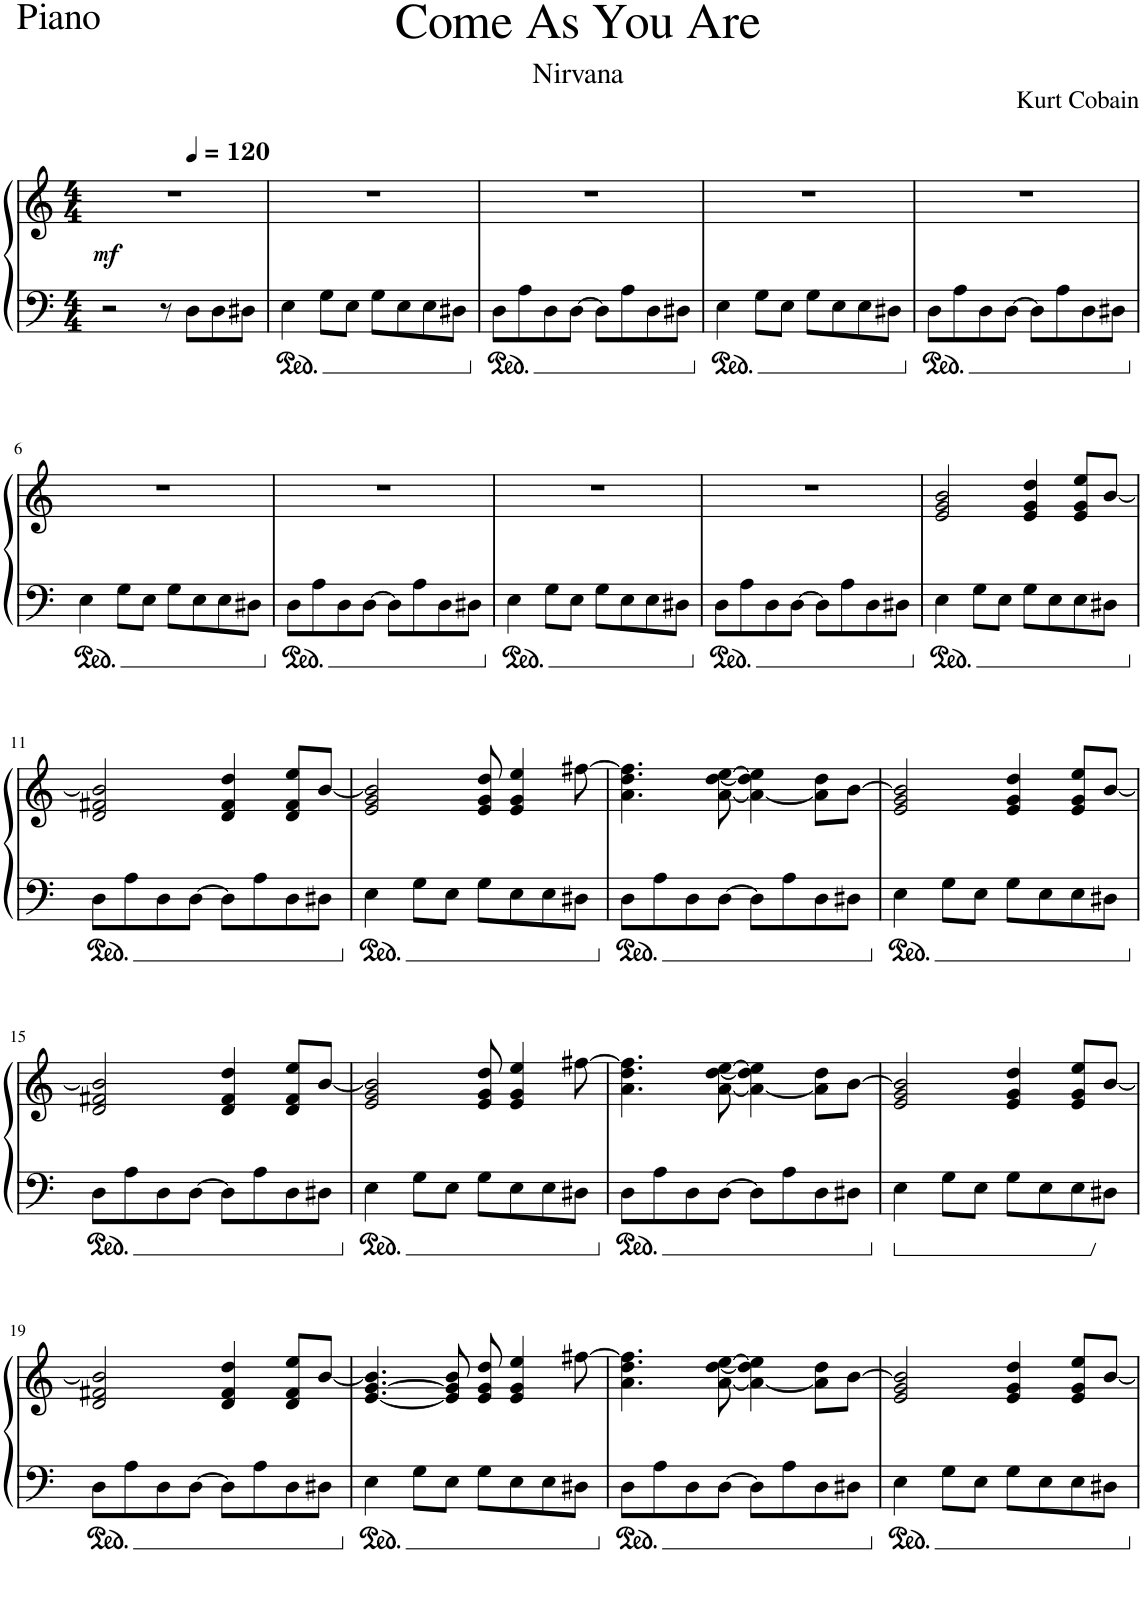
**kern	**kern	**dynam
*part1	*part1	*part1
*staff2	*staff1	*staff1/2
*I"Piano	*	*
*I'Pno.	*	*
*clefF4	*clefG2	*
*k[]	*k[]	*
*M4/4	*M4/4	*
=1	=1	=1
!	!	!LO:DY:b
2r	1r	mf
8r	.	.
*	*MM120	*
8D\L	.	.
8D\	.	.
8D#X\J	.	.
=2	=2	=2
4E\	1r	.
8G\L	.	.
8E\J	.	.
8G\L	.	.
8E\	.	.
8E\	.	.
8D#X\J	.	.
=3	=3	=3
8D\L	1r	.
8A\	.	.
8D\	.	.
[8D\J	.	.
8D\L]	.	.
8A\	.	.
8D\	.	.
8D#X\J	.	.
=4	=4	=4
4E\	1r	.
8G\L	.	.
8E\J	.	.
8G\L	.	.
8E\	.	.
8E\	.	.
8D#X\J	.	.
=5	=5	=5
8D\L	1r	.
8A\	.	.
8D\	.	.
[8D\J	.	.
8D\L]	.	.
8A\	.	.
8D\	.	.
8D#X\J	.	.
!!LO:LB:g=z
=6	=6	=6
4E\	1r	.
8G\L	.	.
8E\J	.	.
8G\L	.	.
8E\	.	.
8E\	.	.
8D#X\J	.	.
=7	=7	=7
8D\L	1r	.
8A\	.	.
8D\	.	.
[8D\J	.	.
8D\L]	.	.
8A\	.	.
8D\	.	.
8D#X\J	.	.
=8	=8	=8
4E\	1r	.
8G\L	.	.
8E\J	.	.
8G\L	.	.
8E\	.	.
8E\	.	.
8D#X\J	.	.
=9	=9	=9
8D\L	1r	.
8A\	.	.
8D\	.	.
[8D\J	.	.
8D\L]	.	.
8A\	.	.
8D\	.	.
8D#X\J	.	.
=10	=10	=10
4E\	2e/ 2g/ 2b/	.
8G\L	.	.
8E\J	.	.
8G\L	4e/ 4g/ 4dd/	.
8E\	.	.
8E\	8e/ 8g/ 8ee/L	.
8D#X\J	[8b/J	.
!!LO:LB:g=z
=11	=11	=11
8D\L	2d/ 2f#X/ 2b/]	.
8A\	.	.
8D\	.	.
[8D\J	.	.
8D\L]	4d/ 4f#/ 4dd/	.
8A\	.	.
8D\	8d/ 8f#/ 8ee/L	.
8D#X\J	[8b/J	.
=12	=12	=12
4E\	2e/ 2g/ 2b/]	.
8G\L	.	.
8E\J	.	.
8G\L	8e/ 8g/ 8dd/	.
8E\	4e/ 4g/ 4ee/	.
8E\	.	.
8D#X\J	[8ff#X\	.
=13	=13	=13
8D\L	4.a\ 4.dd\ 4.ff#\]	.
8A\	.	.
8D\	.	.
[8D\J	[8a\ [8dd\ [8ee\	.
8D\L]	4a\_ 4dd\] 4ee\]	.
8A\	.	.
8D\	8a\] 8dd\L	.
8D#X\J	[8b\J	.
=14	=14	=14
4E\	2e/ 2g/ 2b/]	.
8G\L	.	.
8E\J	.	.
8G\L	4e/ 4g/ 4dd/	.
8E\	.	.
8E\	8e/ 8g/ 8ee/L	.
8D#X\J	[8b/J	.
!!LO:LB:g=z
=15	=15	=15
8D\L	2d/ 2f#X/ 2b/]	.
8A\	.	.
8D\	.	.
[8D\J	.	.
8D\L]	4d/ 4f#/ 4dd/	.
8A\	.	.
8D\	8d/ 8f#/ 8ee/L	.
8D#X\J	[8b/J	.
=16	=16	=16
4E\	2e/ 2g/ 2b/]	.
8G\L	.	.
8E\J	.	.
8G\L	8e/ 8g/ 8dd/	.
8E\	4e/ 4g/ 4ee/	.
8E\	.	.
8D#X\J	[8ff#X\	.
=17	=17	=17
8D\L	4.a\ 4.dd\ 4.ff#\]	.
8A\	.	.
8D\	.	.
[8D\J	[8a\ [8dd\ [8ee\	.
8D\L]	4a\_ 4dd\] 4ee\]	.
8A\	.	.
8D\	8a\] 8dd\L	.
8D#X\J	[8b\J	.
=18	=18	=18
4E\	2e/ 2g/ 2b/]	.
8G\L	.	.
8E\J	.	.
8G\L	4e/ 4g/ 4dd/	.
8E\	.	.
8E\	8e/ 8g/ 8ee/L	.
8D#X\J	[8b/J	.
!!LO:LB:g=z
=19	=19	=19
8D\L	2d/ 2f#X/ 2b/]	.
8A\	.	.
8D\	.	.
[8D\J	.	.
8D\L]	4d/ 4f#/ 4dd/	.
8A\	.	.
8D\	8d/ 8f#/ 8ee/L	.
8D#X\J	[8b/J	.
=20	=20	=20
4E\	[4.e/ [4.g/ 4.b/]	.
8G\L	.	.
8E\J	8e/] 8g/] 8b/	.
8G\L	8e/ 8g/ 8dd/	.
8E\	4e/ 4g/ 4ee/	.
8E\	.	.
8D#X\J	[8ff#X\	.
=21	=21	=21
8D\L	4.a\ 4.dd\ 4.ff#\]	.
8A\	.	.
8D\	.	.
[8D\J	[8a\ [8dd\ [8ee\	.
8D\L]	4a\_ 4dd\] 4ee\]	.
8A\	.	.
8D\	8a\] 8dd\L	.
8D#X\J	[8b\J	.
=22	=22	=22
4E\	2e/ 2g/ 2b/]	.
8G\L	.	.
8E\J	.	.
8G\L	4e/ 4g/ 4dd/	.
8E\	.	.
8E\	8e/ 8g/ 8ee/L	.
8D#X\J	[8b/J	.
=	=	=
*-	*-	*-
